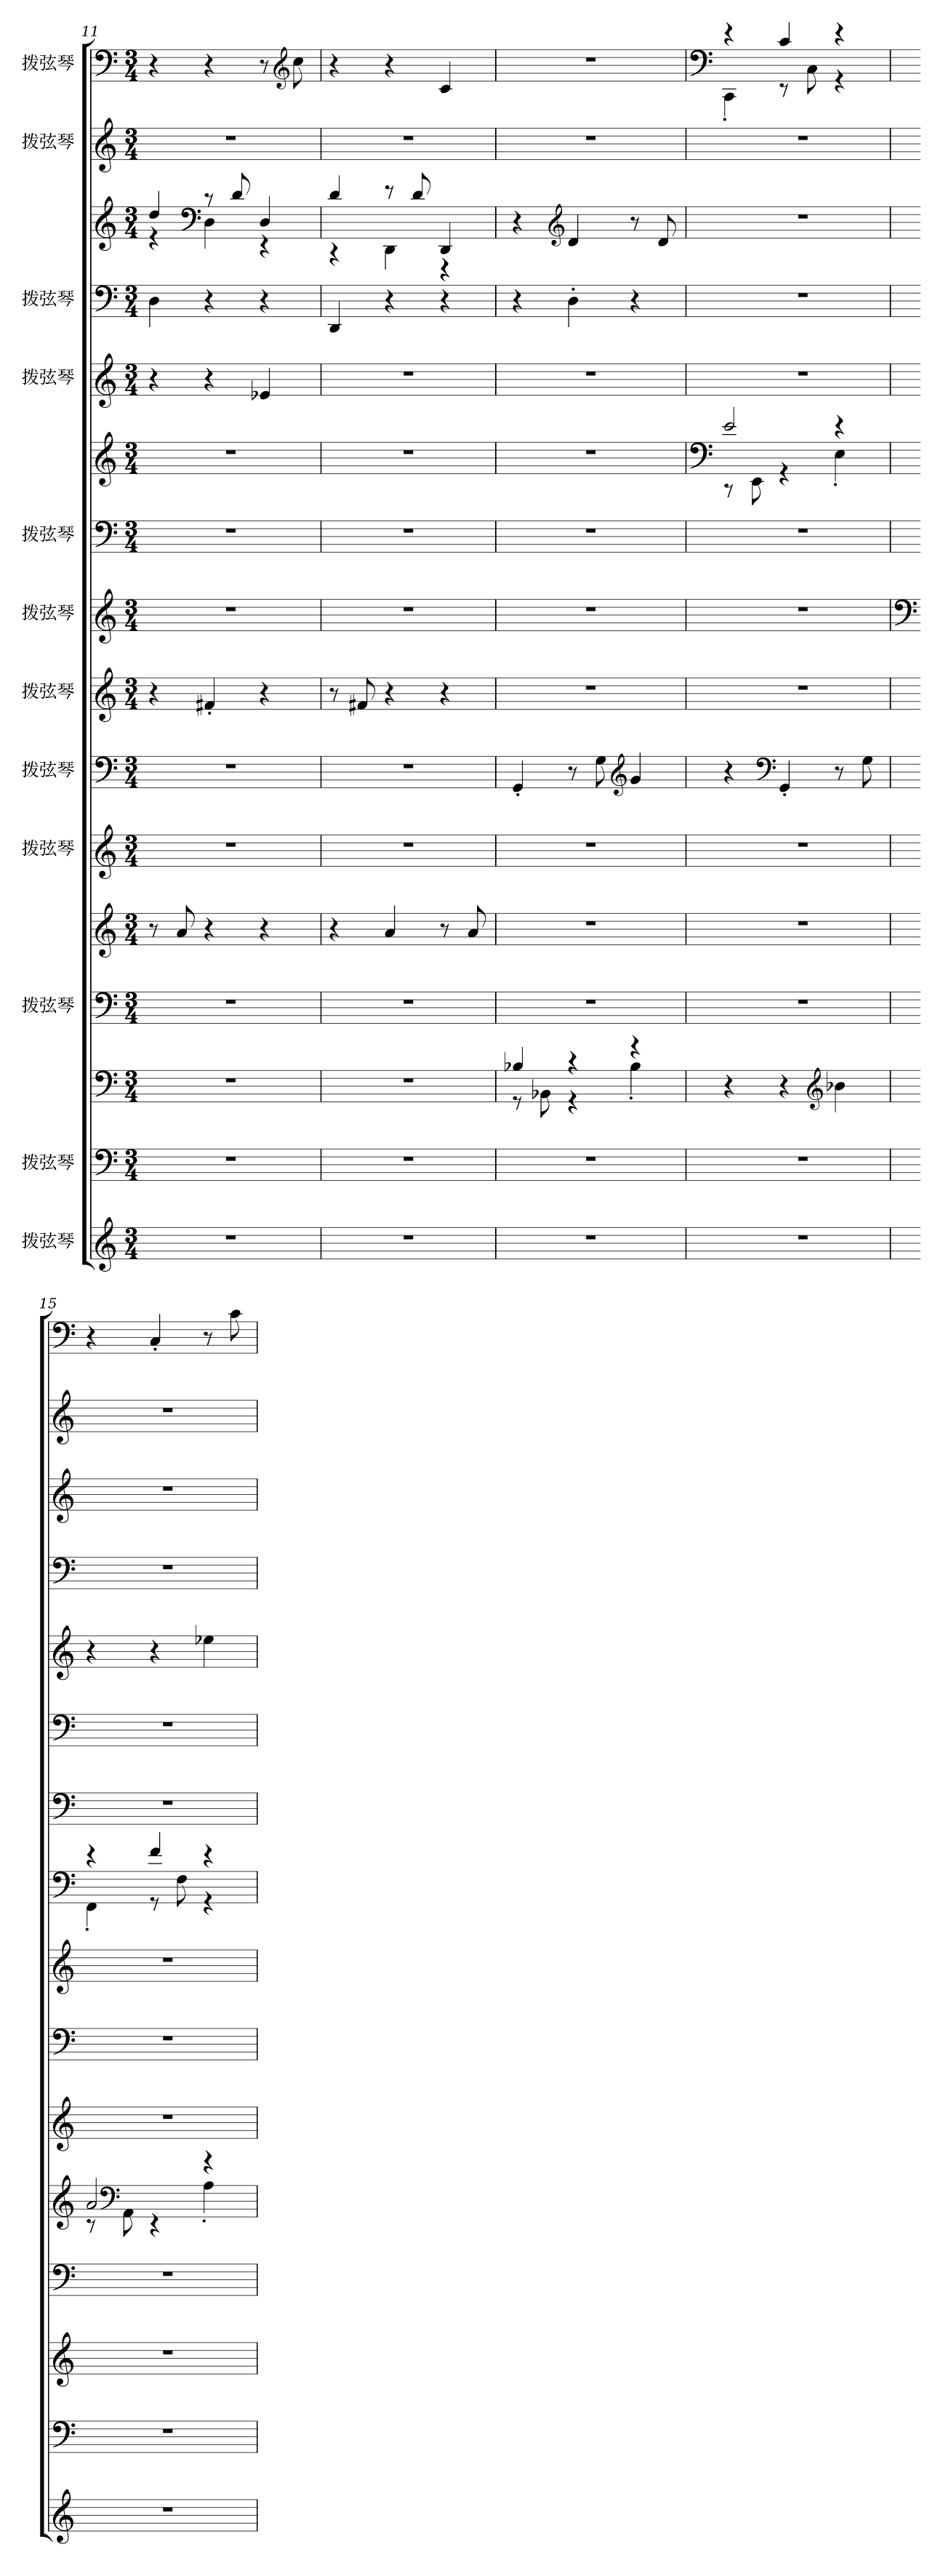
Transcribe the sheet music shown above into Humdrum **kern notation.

**kern	**kern	**kern	**kern	**kern	**kern	**kern	**kern	**kern	**kern	**kern	**kern	**kern	**kern	**kern	**kern
*part12	*part11	*part11	*part10	*part10	*part9	*part8	*part7	*part6	*part5	*part5	*part4	*part3	*part3	*part2	*part1
*staff16	*staff15	*staff14	*staff13	*staff12	*staff11	*staff10	*staff9	*staff8	*staff7	*staff6	*staff5	*staff4	*staff3	*staff2	*staff1
*I"拨弦琴	*I"拨弦琴	*	*I"拨弦琴	*	*I"拨弦琴	*I"拨弦琴	*I"拨弦琴	*I"拨弦琴	*I"拨弦琴	*	*I"拨弦琴	*I"拨弦琴	*	*I"拨弦琴	*I"拨弦琴
*clefG2	*clefF4	*clefF4	*clefF4	*clefG2	*clefG2	*clefF4	*clefG2	*clefG2	*clefF4	*clefG2	*clefG2	*clefF4	*clefG2	*clefG2	*clefF4
*k[]	*k[]	*k[]	*k[]	*k[]	*k[]	*k[]	*k[]	*k[]	*k[]	*k[]	*k[]	*k[]	*k[]	*k[]	*k[]
*M3/4	*M3/4	*M3/4	*M3/4	*M3/4	*M3/4	*M3/4	*M3/4	*M3/4	*M3/4	*M3/4	*M3/4	*M3/4	*M3/4	*M3/4	*M3/4
=11	=11	=11	=11	=11	=11	=11	=11	=11	=11	=11	=11	=11	=11	=11	=11
*	*	*	*	*	*	*	*	*	*	*	*	*	*^	*	*
2.r	2.r	2.r	2.r	8r	2.r	2.r	4r	2.r	2.r	2.r	4r	4D\	4dd/	4r	2.r	4r
.	.	.	.	8a/	.	.	.	.	.	.	.	.	.	.	.	.
*	*	*	*	*	*	*	*	*	*	*	*	*	*clefF4	*	*	*
.	.	.	.	4r	.	.	4f#X'/	.	.	.	4r	4r	8r	4D\	.	4r
.	.	.	.	.	.	.	.	.	.	.	.	.	8d/	.	.	.
.	.	.	.	4r	.	.	4r	.	.	.	4e-X/	4r	4D/	4r	.	8r
*	*	*	*	*	*	*	*	*	*	*	*	*	*	*	*	*clefG2
.	.	.	.	.	.	.	.	.	.	.	.	.	.	.	.	8cc\
!!LO:PB:g=z
=12	=12	=12	=12	=12	=12	=12	=12	=12	=12	=12	=12	=12	=12	=12	=12	=12
2.r	2.r	2.r	2.r	4r	2.r	2.r	8r	2.r	2.r	2.r	2.r	4DD/	4d/	4r	2.r	4r
.	.	.	.	.	.	.	8f#X/	.	.	.	.	.	.	.	.	.
.	.	.	.	4a/	.	.	4r	.	.	.	.	4r	8r	4DD\	.	4r
.	.	.	.	.	.	.	.	.	.	.	.	.	8d/	.	.	.
.	.	.	.	8r	.	.	4r	.	.	.	.	4r	4DD/	4r	.	4c/
.	.	.	.	8a/	.	.	.	.	.	.	.	.	.	.	.	.
*	*	*	*	*	*	*	*	*	*	*	*	*	*v	*v	*	*
=13	=13	=13	=13	=13	=13	=13	=13	=13	=13	=13	=13	=13	=13	=13	=13
*	*	*^	*	*	*	*	*	*	*	*	*	*	*	*	*
2.r	2.r	4B-X/	8r	2.r	2.r	2.r	4GG'/	2.r	2.r	2.r	2.r	2.r	4r	4r	2.r	2.r
.	.	.	8BB-X\	.	.	.	.	.	.	.	.	.	.	.	.	.
*	*	*	*	*	*	*	*	*	*	*	*	*	*	*clefG2	*	*
.	.	4r	4r	.	.	.	8r	.	.	.	.	.	4D'\	4d/	.	.
.	.	.	.	.	.	.	8G\	.	.	.	.	.	.	.	.	.
*	*	*	*	*	*	*	*clefG2	*	*	*	*	*	*	*	*	*
.	.	4r	4B-'\	.	.	.	4g/	.	.	.	.	.	4r	8r	.	.
.	.	.	.	.	.	.	.	.	.	.	.	.	.	8d/	.	.
*	*	*v	*v	*	*	*	*	*	*	*	*	*	*	*	*	*
=14	=14	=14	=14	=14	=14	=14	=14	=14	=14	=14	=14	=14	=14	=14	=14
*	*	*	*	*	*	*	*	*	*	*clefF4	*	*	*	*	*clefF4
*	*	*	*	*	*	*	*	*	*	*^	*	*	*	*	*^
2.r	2.r	4r	2.r	2.r	2.r	4r	2.r	2.r	2.r	2e/	8r	2.r	2.r	2.r	2.r	4r	4CC'\
.	.	.	.	.	.	.	.	.	.	.	8EE\	.	.	.	.	.	.
*	*	*	*	*	*	*clefF4	*	*	*	*	*	*	*	*	*	*	*
.	.	4r	.	.	.	4GG'/	.	.	.	.	4r	.	.	.	.	4c/	8r
.	.	.	.	.	.	.	.	.	.	.	.	.	.	.	.	.	8C\
*	*	*clefG2	*	*	*	*	*	*	*	*	*	*	*	*	*	*	*
.	.	4b-X\	.	.	.	8r	.	.	.	4r	4E'\	.	.	.	.	4r	4r
.	.	.	.	.	.	8G\	.	.	.	.	.	.	.	.	.	.	.
*	*	*	*	*	*	*	*	*	*	*v	*v	*	*	*	*	*v	*v
=15	=15	=15	=15	=15	=15	=15	=15	=15	=15	=15	=15	=15	=15	=15	=15
*	*	*	*	*	*	*	*	*clefF4	*	*	*	*	*	*	*
*	*	*	*	*^	*	*	*	*^	*	*	*	*	*	*	*
2.r	2.r	2.r	2.r	2a/	8r	2.r	2.r	2.r	4r	4FF'\	2.r	2.r	4r	2.r	2.r	2.r	4r
*	*	*	*	*clefF4	*	*	*	*	*	*	*	*	*	*	*	*	*
.	.	.	.	.	8AA\	.	.	.	.	.	.	.	.	.	.	.	.
.	.	.	.	.	4r	.	.	.	4f/	8r	.	.	4r	.	.	.	4C'/
.	.	.	.	.	.	.	.	.	.	8F\	.	.	.	.	.	.	.
.	.	.	.	4r	4A'\	.	.	.	4r	4r	.	.	4ee-X\	.	.	.	8r
.	.	.	.	.	.	.	.	.	.	.	.	.	.	.	.	.	8c\
*	*	*	*	*v	*v	*	*	*	*v	*v	*	*	*	*	*	*	*
=	=	=	=	=	=	=	=	=	=	=	=	=	=	=	=
*-	*-	*-	*-	*-	*-	*-	*-	*-	*-	*-	*-	*-	*-	*-	*-
